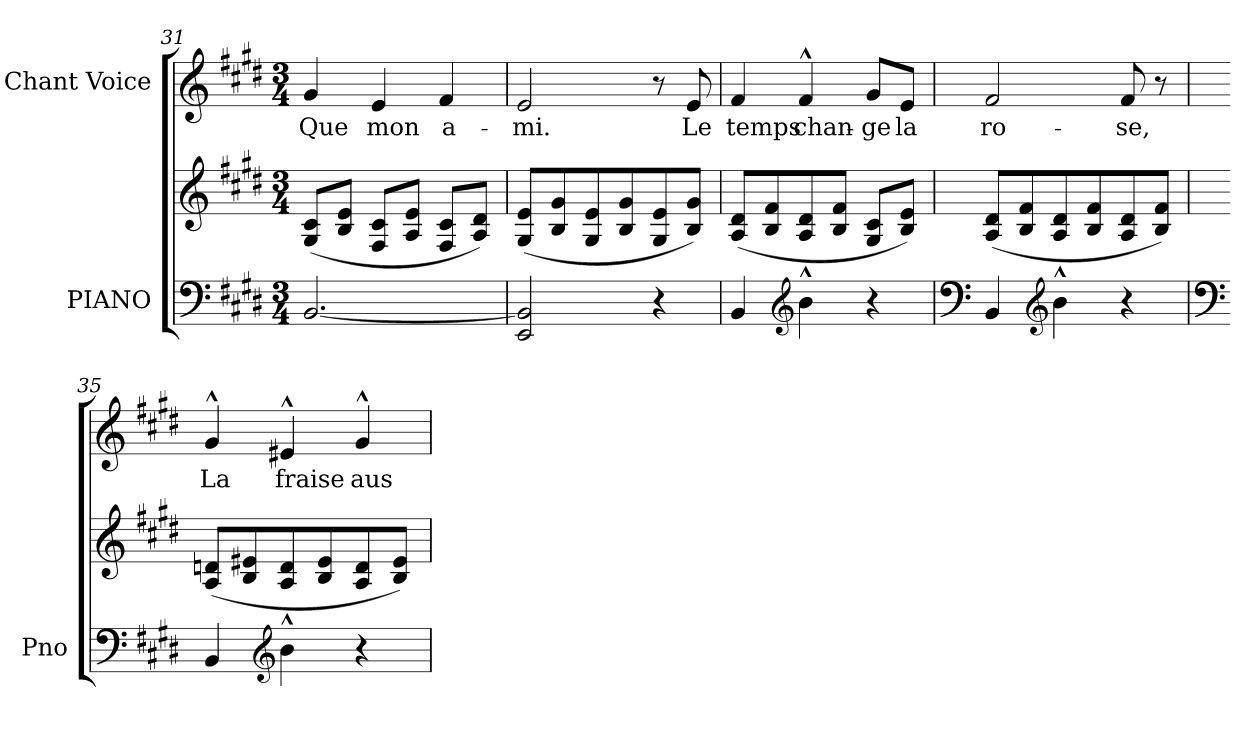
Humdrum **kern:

**kern	**kern	**kern	**text
*part2	*part2	*part1	*part1
*staff3	*staff2	*staff1	*staff1
*I"PIANO	*	*I"Chant Voice	*
*I'Pno	*	*	*
*clefF4	*clefG2	*clefG2	*
*k[f#c#g#d#]	*k[f#c#g#d#]	*k[f#c#g#d#]	*
*M3/4	*M3/4	*M3/4	*
=31	=31	=31	=31
[2.BB/	(8G#/ 8c#/L	4g#/	Que
.	8B/ 8e/J	.	.
.	8F#/ 8c#/L	4e/	mon
.	8A/ 8e/J	.	.
.	8F#/ 8c#/L	4f#/	a-
.	8A/ 8d#/J)	.	.
=32	=32	=32	=32
2EE/ 2BB/]	(8G#/ 8e/L	2e/	-mi.
.	8B/ 8g#/	.	.
.	8G#/ 8e/	.	.
.	8B/ 8g#/	.	.
4r	8G#/ 8e/	8r	.
.	8B/ 8g#/J)	8e/	Le
=33	=33	=33	=33
4BB/	(8A/ 8d#/L	4f#/	temps
.	8B/ 8f#/	.	.
*clefG2	*	*	*
4b^^\	8A/ 8d#/	4f#^^/	chan-
.	8B/ 8f#/J	.	.
4r	8G#/ 8c#/L	8g#/L	-ge
.	8B/ 8e/J)	8e/J	la
=34	=34	=34	=34
*clefF4	*	*	*
4BB/	(8A/ 8d#/L	2f#/	ro-
.	8B/ 8f#/	.	.
*clefG2	*	*	*
4b^^\	8A/ 8d#/	.	.
.	8B/ 8f#/	.	.
4r	8A/ 8d#/	8f#/	-se,
.	8B/ 8f#/J)	8r	.
=35	=35	=35	=35
*clefF4	*	*	*
4BB/	(8A/ 8dn/L	4g#^^/	La
.	8B/ 8e#X/	.	.
*clefG2	*	*	*
4b^^\	8A/ 8d/	4e#X^^/	fraise
.	8B/ 8e#/	.	.
4r	8A/ 8d/	4g#^^/	aus-
.	8B/ 8e#/J)	.	.
=	=	=	=
*-	*-	*-	*-
